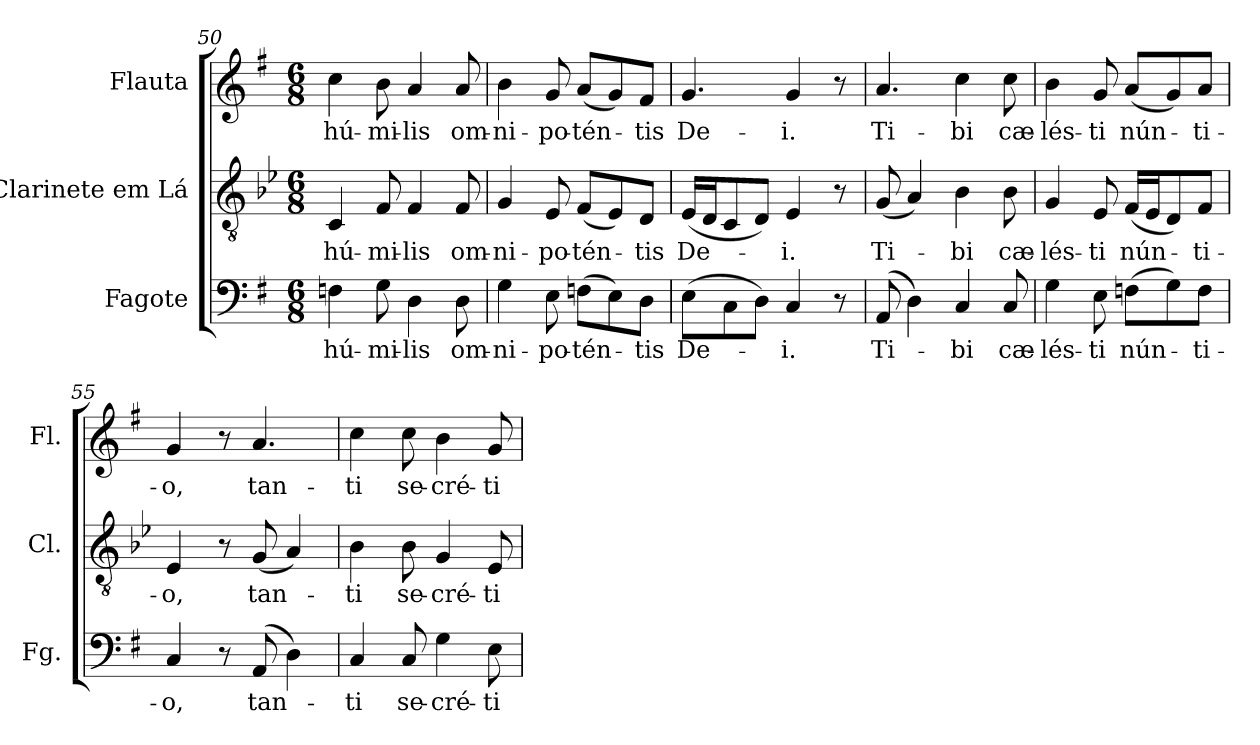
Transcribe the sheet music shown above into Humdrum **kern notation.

**kern	**text	**kern	**text	**kern	**text
*part3	*part3	*part2	*part2	*part1	*part1
*staff3	*staff3	*staff2	*staff2	*staff1	*staff1
*I"Fagote	*	*I"Clarinete em Lá	*	*I"Flauta	*
*I'Fg.	*	*I'Cl.	*	*I'Fl.	*
*clefF4	*	*clefGv2	*	*clefG2	*
*	*	*ITrd2c3	*	*	*
*k[f#]	*	*k[f#]	*	*k[f#]	*
*G:	*	*G:	*	*G:	*
*M6/8	*	*M6/8	*	*M6/8	*
=50	=50	=50	=50	=50	=50
!	!LO:LY:b:color=#000000	!	!	!	!
!	!	!	!LO:LY:b:color=#000000	!	!
!	!	!	!	!	!LO:LY:b:color=#000000
4Fni\	hú-	4AAi/	hú-	4cci\	hú-
!	!LO:LY:b:color=#000000	!	!	!	!
!	!	!	!LO:LY:b:color=#000000	!	!
!	!	!	!	!	!LO:LY:b:color=#000000
8Gi\	-mi-	8Di/	-mi-	8bi\	-mi-
!	!LO:LY:b:color=#000000	!	!	!	!
!	!	!	!LO:LY:b:color=#000000	!	!
!	!	!	!	!	!LO:LY:b:color=#000000
4Di\	-lis	4Di/	-lis	4ai/	-lis
!	!LO:LY:b:color=#000000	!	!	!	!
!	!	!	!LO:LY:b:color=#000000	!	!
!	!	!	!	!	!LO:LY:b:color=#000000
8Di\	om-	8Di/	om-	8ai/	om-
!!LO:LB:g=z
=51	=51	=51	=51	=51	=51
!	!LO:LY:b:color=#000000	!	!	!	!
!	!	!	!LO:LY:b:color=#000000	!	!
!	!	!	!	!	!LO:LY:b:color=#000000
4Gi\	-ni-	4Ei/	-ni-	4bi\	-ni-
!	!LO:LY:b:color=#000000	!	!	!	!
!	!	!	!LO:LY:b:color=#000000	!	!
!	!	!	!	!	!LO:LY:b:color=#000000
8Ei\	-po-	8Ci/	-po-	8gi/	-po-
!	!LO:LY:b:color=#000000	!	!	!	!
!	!	!	!LO:LY:b:color=#000000	!	!
!	!	!	!	!	!LO:LY:b:color=#000000
(8Fni\L	-tén-	(8Di/L	-tén-	(8ai/L	-tén-
8Ei\)	.	8Ci/)	.	8gi/)	.
!	!LO:LY:b:color=#000000	!	!	!	!
!	!	!	!LO:LY:b:color=#000000	!	!
!	!	!	!	!	!LO:LY:b:color=#000000
8Di\J	-tis	8BBi/J	-tis	8f#i/J	-tis
=52	=52	=52	=52	=52	=52
!	!LO:LY:b:color=#000000	!	!	!	!
!	!	!	!LO:LY:b:color=#000000	!	!
!	!	!	!	!	!LO:LY:b:color=#000000
(8Ei\L	De-	(16Ci/LL	De-	4.gi/	De-
.	.	16BBi/J	.	.	.
8Ci\	.	8AAi/	.	.	.
8Di\J)	.	8BBi/J)	.	.	.
!	!LO:LY:b:color=#000000	!	!	!	!
!	!	!	!LO:LY:b:color=#000000	!	!
!	!	!	!	!	!LO:LY:b:color=#000000
4Ci/	-i.	4Ci/	-i.	4gi/	-i.
8r	.	8r	.	8r	.
=53	=53	=53	=53	=53	=53
!	!LO:LY:b:color=#000000	!	!	!	!
!	!	!	!LO:LY:b:color=#000000	!	!
!	!	!	!	!	!LO:LY:b:color=#000000
(8AAi/	Ti-	(8Ei/	Ti-	4.ai/	Ti-
4Di\)	.	4F#i/)	.	.	.
!	!LO:LY:b:color=#000000	!	!	!	!
!	!	!	!LO:LY:b:color=#000000	!	!
!	!	!	!	!	!LO:LY:b:color=#000000
4Ci/	-bi	4Gi\	-bi	4cci\	-bi
!	!LO:LY:b:color=#000000	!	!	!	!
!	!	!	!LO:LY:b:color=#000000	!	!
!	!	!	!	!	!LO:LY:b:color=#000000
8Ci/	cæ-	8Gi\	cæ-	8cci\	cæ-
=54	=54	=54	=54	=54	=54
!	!LO:LY:b:color=#000000	!	!	!	!
!	!	!	!LO:LY:b:color=#000000	!	!
!	!	!	!	!	!LO:LY:b:color=#000000
4Gi\	-lés-	4Ei/	-lés-	4bi\	-lés-
!	!LO:LY:b:color=#000000	!	!	!	!
!	!	!	!LO:LY:b:color=#000000	!	!
!	!	!	!	!	!LO:LY:b:color=#000000
8Ei\	-ti	8Ci/	-ti	8gi/	-ti
!	!LO:LY:b:color=#000000	!	!	!	!
!	!	!	!LO:LY:b:color=#000000	!	!
!	!	!	!	!	!LO:LY:b:color=#000000
(8Fni\L	nún-	(16Di/LL	nún-	(8ai/L	nún-
.	.	16Ci/J	.	.	.
8Gi\)	.	8BBi/)	.	8gi/)	.
!	!LO:LY:b:color=#000000	!	!	!	!
!	!	!	!LO:LY:b:color=#000000	!	!
!	!	!	!	!	!LO:LY:b:color=#000000
8Fi\J	-ti-	8Di/J	-ti-	8ai/J	-ti-
=55	=55	=55	=55	=55	=55
!	!LO:LY:b:color=#000000	!	!	!	!
!	!	!	!LO:LY:b:color=#000000	!	!
!	!	!	!	!	!LO:LY:b:color=#000000
4Ci/	-o,	4Ci/	-o,	4gi/	-o,
8r	.	8r	.	8r	.
!	!LO:LY:b:color=#000000	!	!	!	!
!	!	!	!LO:LY:b:color=#000000	!	!
!	!	!	!	!	!LO:LY:b:color=#000000
(8AAi/	tan-	(8Ei/	tan-	4.ai/	tan-
4Di\)	.	4F#i/)	.	.	.
=56	=56	=56	=56	=56	=56
!	!LO:LY:b:color=#000000	!	!	!	!
!	!	!	!LO:LY:b:color=#000000	!	!
!	!	!	!	!	!LO:LY:b:color=#000000
4Ci/	-ti	4Gi\	-ti	4cci\	-ti
!	!LO:LY:b:color=#000000	!	!	!	!
!	!	!	!LO:LY:b:color=#000000	!	!
!	!	!	!	!	!LO:LY:b:color=#000000
8Ci/	se-	8Gi\	se-	8cci\	se-
!	!LO:LY:b:color=#000000	!	!	!	!
!	!	!	!LO:LY:b:color=#000000	!	!
!	!	!	!	!	!LO:LY:b:color=#000000
4Gi\	-cré-	4Ei/	-cré-	4bi\	-cré-
!	!LO:LY:b:color=#000000	!	!	!	!
!	!	!	!LO:LY:b:color=#000000	!	!
!	!	!	!	!	!LO:LY:b:color=#000000
8Ei\	-ti	8Ci/	-ti	8gi/	-ti
=	=	=	=	=	=
*-	*-	*-	*-	*-	*-
